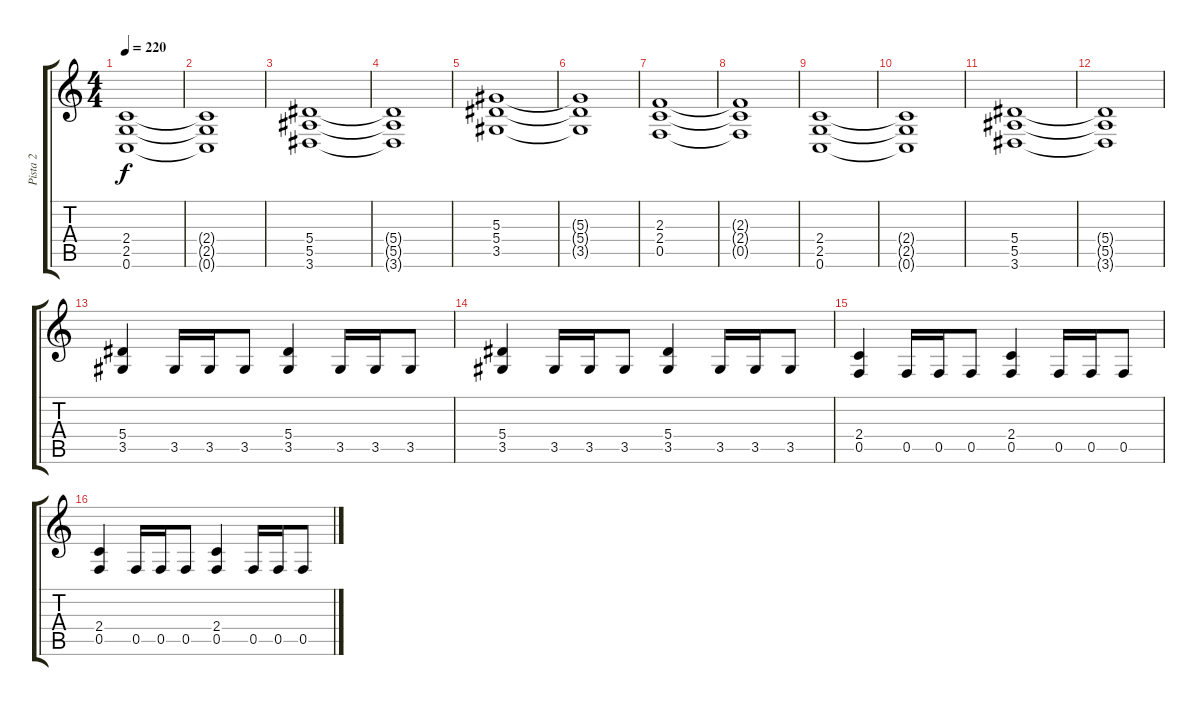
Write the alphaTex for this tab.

\track ("Pista 2" "Pista 2") {instrument distortionguitar}
\staff {score tabs}
\tuning (C4 G3 Eb3 Bb2 F2 C2) {hide}
\ts (4 4)
\tempo 220
\clef g2
\ks c
(2.4 2.5 0.6).1{dy f} |
(2.4{t} 2.5{t} 0.6{t}).1 |
(5.4 5.5 3.6).1 |
(5.4{t} 5.5{t} 3.6{t}).1 |
(5.3 5.4 3.5).1 |
(5.3{t} 5.4{t} 3.5{t}).1 |
(2.3 2.4 0.5).1 |
(2.3{t} 2.4{t} 0.5{t}).1 |
(2.4 2.5 0.6).1 |
(2.4{t} 2.5{t} 0.6{t}).1 |
(5.4 5.5 3.6).1 |
(5.4{t} 5.5{t} 3.6{t}).1 |
(5.4 3.5).4 3.5.16 3.5.16 3.5.8 (5.4 3.5).4 3.5.16 3.5.16 3.5.8 |
(5.4 3.5).4 3.5.16 3.5.16 3.5.8 (5.4 3.5).4 3.5.16 3.5.16 3.5.8 |
(2.4 0.5).4 0.5.16 0.5.16 0.5.8 (2.4 0.5).4 0.5.16 0.5.16 0.5.8 |
(2.4 0.5).4 0.5.16 0.5.16 0.5.8 (2.4 0.5).4 0.5.16 0.5.16 0.5.8
